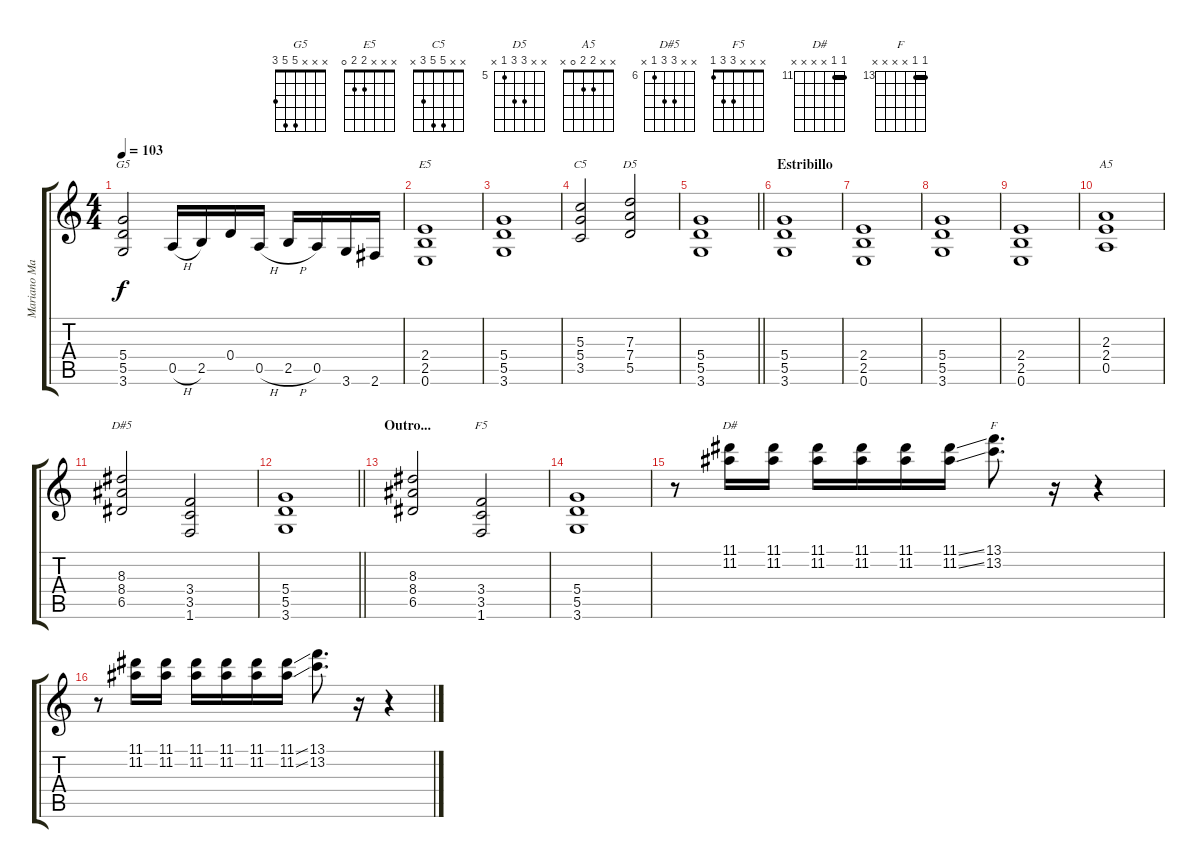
\track ("Mariano Matinez" "Mariano Ma") {instrument overdrivenguitar}
\staff {score tabs}
\tuning (E4 B3 G3 D3 A2 E2) {hide}
\chord ("G5" x x x 5 5 3)
\chord ("E5" x x x 2 2 0)
\chord ("C5" x x 5 5 3 x)
\chord ("D5" x x 7 7 5 x) {firstfret 5}
\chord ("A5" x x 2 2 0 x)
\chord ("D#5" x x 8 8 6 x) {firstfret 6}
\chord ("F5" x x x 3 3 1)
\chord ("D#" 11 11 x x x x) {firstfret 11 barre 11}
\chord ("F" 13 13 x x x x) {firstfret 13 barre 13}
\ts (4 4)
\tempo 103
\clef g2
\ks c
(5.4 5.5 3.6).2{ch "G5" dy f} 0.5{h}.16{volume 16} 2.5.16 0.4.16 0.5{h}.16 2.5{h}.16 0.5.16 3.6.16 2.6.16 |
(2.4 2.5 0.6).1{ch "E5" volume 10} |
(5.4 5.5 3.6).1 |
(5.3 5.4 3.5).2{ch "C5"} (7.3 7.4 5.5).2{ch "D5"} |
\barLineRight lightlight
(5.4 5.5 3.6).1 |
\section ("" "Estribillo")
(5.4 5.5 3.6).1 |
(2.4 2.5 0.6).1 |
(5.4 5.5 3.6).1 |
(2.4 2.5 0.6).1 |
(2.3 2.4 0.5).1{ch "A5"} |
(8.3 8.4 6.5).2{ch "D#5"} (3.4 3.5 1.6).2 |
\barLineRight lightlight
(5.4 5.5 3.6).1 |
\section ("" "Outro...")
(8.3 8.4 6.5).2 (3.4 3.5 1.6).2{ch "F5"} |
(5.4 5.5 3.6).1 |
r.8 (11.1 11.2).16{ch "D#" volume 13} (11.1 11.2).16 (11.1 11.2).16 (11.1 11.2).16 (11.1 11.2).16 (11.1{ss} 11.2{ss}).16 (13.1 13.2).8{d ch "F"} r.16 r.4 |
r.8 (11.1 11.2).16 (11.1 11.2).16 (11.1 11.2).16 (11.1 11.2).16 (11.1 11.2).16 (11.1{ss} 11.2{ss}).16 (13.1 13.2).8{d} r.16 r.4
